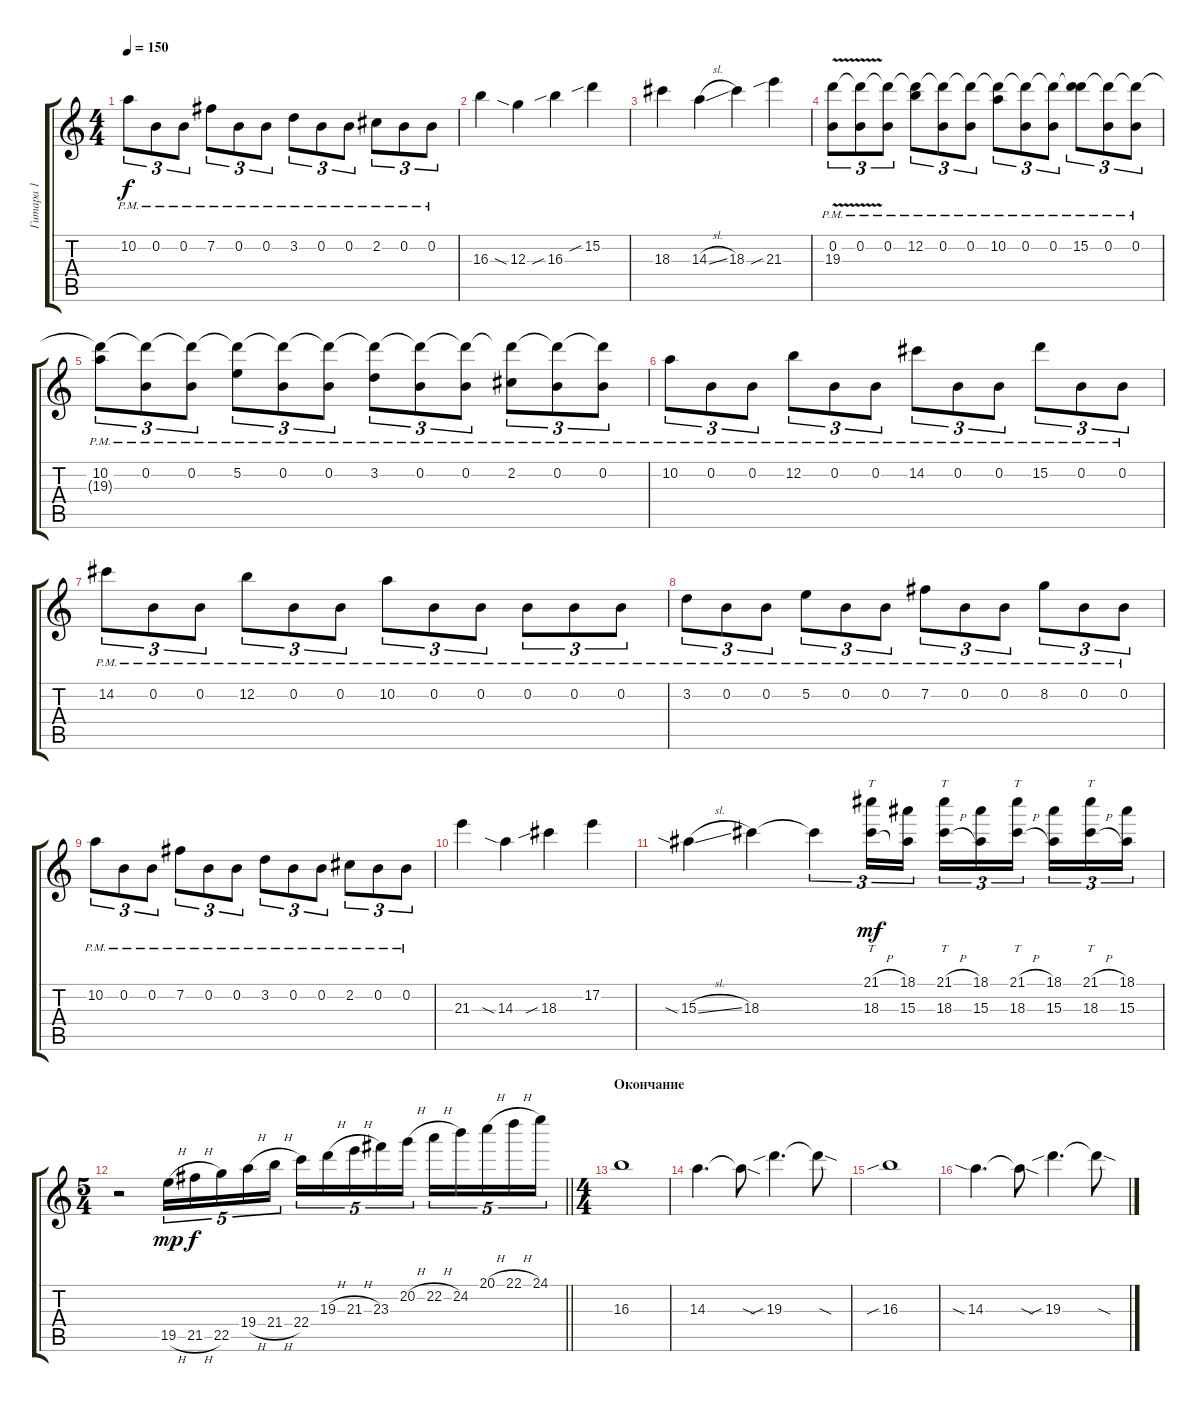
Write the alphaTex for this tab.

\track ("Гитара 1" "Гитара 1") {instrument overdrivenguitar}
\staff {score tabs}
\tuning (E4 B3 G3 D3 A2 E2) {hide}
\ts (4 4)
\tempo 150
\clef g2
\ks c
10.2{pm}.8{tu (3 2) dy f} 0.2{pm}.8{tu (3 2)} 0.2{pm}.8{tu (3 2)} 7.2{pm}.8{tu (3 2)} 0.2{pm}.8{tu (3 2)} 0.2{pm}.8{tu (3 2)} 3.2{pm}.8{tu (3 2)} 0.2{pm}.8{tu (3 2)} 0.2{pm}.8{tu (3 2)} 2.2{pm}.8{tu (3 2)} 0.2{pm}.8{tu (3 2)} 0.2{pm}.8{tu (3 2)} |
16.3.4 12.3{sia}.4 16.3{sib}.4 15.2{sib}.4 |
18.3.4 14.3{sl}.4 18.3.4 21.3{sib}.4 |
(0.2{pm} 19.3{v}).8{tu (3 2)} (0.2{pm} 19.3{t}).8{tu (3 2)} (0.2{pm} 19.3{t}).8{tu (3 2)} (12.2{pm} 19.3{t}).8{tu (3 2)} (0.2{pm} 19.3{t}).8{tu (3 2)} (0.2{pm} 19.3{t}).8{tu (3 2)} (10.2{pm} 19.3{t}).8{tu (3 2)} (0.2{pm} 19.3{t}).8{tu (3 2)} (0.2{pm} 19.3{t}).8{tu (3 2)} (15.2{pm} 19.3{t}).8{tu (3 2)} (0.2{pm} 19.3{t}).8{tu (3 2)} (0.2{pm} 19.3{t}).8{tu (3 2)} |
(10.2{pm} 19.3{t}).8{tu (3 2)} (0.2{pm} 19.3{t}).8{tu (3 2)} (0.2{pm} 19.3{t}).8{tu (3 2)} (5.2{pm} 19.3{t}).8{tu (3 2)} (0.2{pm} 19.3{t}).8{tu (3 2)} (0.2{pm} 19.3{t}).8{tu (3 2)} (3.2{pm} 19.3{t}).8{tu (3 2)} (0.2{pm} 19.3{t}).8{tu (3 2)} (0.2{pm} 19.3{t}).8{tu (3 2)} (2.2{pm} 19.3{t}).8{tu (3 2)} (0.2{pm} 19.3{t}).8{tu (3 2)} (0.2{pm} 19.3{t}).8{tu (3 2)} |
10.2{pm}.8{tu (3 2)} 0.2{pm}.8{tu (3 2)} 0.2{pm}.8{tu (3 2)} 12.2{pm}.8{tu (3 2)} 0.2{pm}.8{tu (3 2)} 0.2{pm}.8{tu (3 2)} 14.2{pm}.8{tu (3 2)} 0.2{pm}.8{tu (3 2)} 0.2{pm}.8{tu (3 2)} 15.2{pm}.8{tu (3 2)} 0.2{pm}.8{tu (3 2)} 0.2{pm}.8{tu (3 2)} |
14.2{pm}.8{tu (3 2)} 0.2{pm}.8{tu (3 2)} 0.2{pm}.8{tu (3 2)} 12.2{pm}.8{tu (3 2)} 0.2{pm}.8{tu (3 2)} 0.2{pm}.8{tu (3 2)} 10.2{pm}.8{tu (3 2)} 0.2{pm}.8{tu (3 2)} 0.2{pm}.8{tu (3 2)} 0.2{pm}.8{tu (3 2)} 0.2{pm}.8{tu (3 2)} 0.2{pm}.8{tu (3 2)} |
3.2{pm}.8{tu (3 2)} 0.2{pm}.8{tu (3 2)} 0.2{pm}.8{tu (3 2)} 5.2{pm}.8{tu (3 2)} 0.2{pm}.8{tu (3 2)} 0.2{pm}.8{tu (3 2)} 7.2{pm}.8{tu (3 2)} 0.2{pm}.8{tu (3 2)} 0.2{pm}.8{tu (3 2)} 8.2{pm}.8{tu (3 2)} 0.2{pm}.8{tu (3 2)} 0.2{pm}.8{tu (3 2)} |
10.2{pm}.8{tu (3 2)} 0.2{pm}.8{tu (3 2)} 0.2{pm}.8{tu (3 2)} 7.2{pm}.8{tu (3 2)} 0.2{pm}.8{tu (3 2)} 0.2{pm}.8{tu (3 2)} 3.2{pm}.8{tu (3 2)} 0.2{pm}.8{tu (3 2)} 0.2{pm}.8{tu (3 2)} 2.2{pm}.8{tu (3 2)} 0.2{pm}.8{tu (3 2)} 0.2{pm}.8{tu (3 2)} |
21.3.4 14.3{sia}.4 18.3{sib}.4 17.2.4 |
15.3{sia sl}.4 18.3.4 18.3{t}.4{tu (3 2)} (21.1{h} 18.3{h}).16{tt tu (3 2) dy mf} (18.1 15.3).16{tu (3 2)} (21.1{h} 18.3{h}).16{tt tu (3 2)} (18.1 15.3).16{tu (3 2)} (21.1{h} 18.3{h}).16{tt tu (3 2) beam splitsecondary} (18.1 15.3).16{tu (3 2)} (21.1{h} 18.3{h}).16{tt tu (3 2)} (18.1 15.3).16{tu (3 2)} |
\ts (5 4)
\barLineRight lightlight
r.2 19.5{h}.16{tu (5 4) dy mp} 21.5{h}.16{tu (5 4) dy f} 22.5.16{tu (5 4)} 19.4{h}.16{tu (5 4)} 21.4{h}.16{tu (5 4)} 22.4.16{tu (5 4)} 19.3{h}.16{tu (5 4)} 21.3{h}.16{tu (5 4)} 23.3.16{tu (5 4)} 20.2{h}.16{tu (5 4)} 22.2{h}.16{tu (5 4)} 24.2.16{tu (5 4)} 20.1{h}.16{tu (5 4)} 22.1{h}.16{tu (5 4)} 24.1.16{tu (5 4)} |
\ts (4 4)
\section ("" "Окончание")
16.3.1 |
14.3.4{d} 14.3{sod t}.8 19.3{sib}.4{d} 19.3{sod t}.8 |
16.3{sib}.1 |
14.3{sia}.4{d} 14.3{sod t}.8 19.3{sib}.4{d} 19.3{sod t}.8
